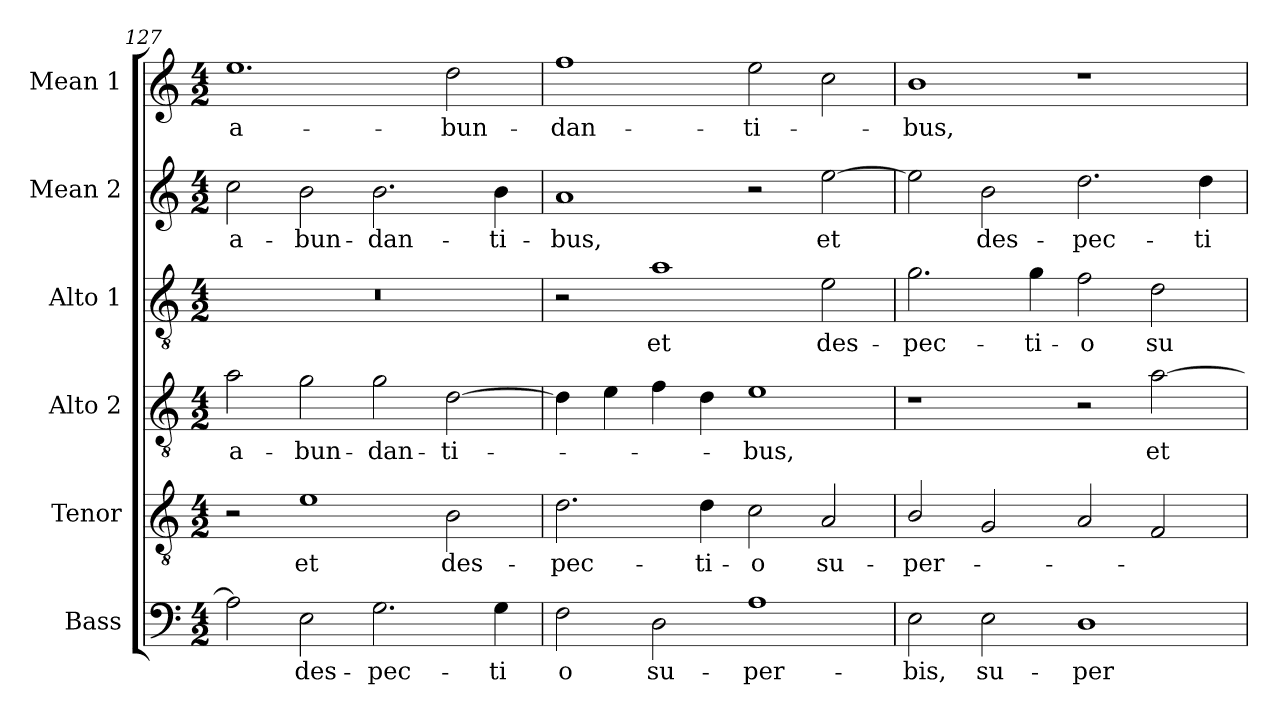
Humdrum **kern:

**kern	**text	**kern	**text	**kern	**text	**kern	**text	**kern	**text	**kern	**text
*part6	*part6	*part5	*part5	*part4	*part4	*part3	*part3	*part2	*part2	*part1	*part1
*staff6	*staff6	*staff5	*staff5	*staff4	*staff4	*staff3	*staff3	*staff2	*staff2	*staff1	*staff1
*I"Bass	*	*I"Tenor	*	*I"Alto 2	*	*I"Alto 1	*	*I"Mean 2	*	*I"Mean 1	*
*I'B.	*	*I'T.	*	*I'A2.	*	*I'A1	*	*I'M2.	*	*I'M1.	*
*clefF4	*	*clefGv2	*	*clefGv2	*	*clefGv2	*	*clefG2	*	*clefG2	*
*	*	*ITrd7c12	*	*ITrd7c12	*	*ITrd7c12	*	*	*	*	*
*k[]	*	*k[]	*	*k[]	*	*k[]	*	*k[]	*	*k[]	*
*a:	*	*a:	*	*a:	*	*a:	*	*a:	*	*a:	*
*M4/2	*	*M4/2	*	*M4/2	*	*M4/2	*	*M4/2	*	*M4/2	*
=127	=127	=127	=127	=127	=127	=127	=127	=127	=127	=127	=127
!	!	!	!	!	!LO:LY:b:color=#000000	!LO:N:vis=1	!	!	!	!	!
!	!	!	!	!	!	!	!	!	!LO:LY:b:color=#000000	!	!
!	!	!	!	!	!	!	!	!	!	!	!LO:LY:b:color=#000000
2Ai\]	.	2r	.	2Ai\	a-	0r	.	2cci\	a-	1.eei	a-
!	!LO:LY:b:color=#000000	!	!	!	!	!	!	!	!	!	!
!	!	!	!LO:LY:b:color=#000000	!	!	!	!	!	!	!	!
!	!	!	!	!	!LO:LY:b:color=#000000	!	!	!	!	!	!
!	!	!	!	!	!	!	!	!	!LO:LY:b:color=#000000	!	!
2Ei\	des-	1Ei	et	2Gi\	-bun-	.	.	2bi\	-bun-	.	.
!	!LO:LY:b:color=#000000	!	!	!	!	!	!	!	!	!	!
!	!	!	!	!	!LO:LY:b:color=#000000	!	!	!	!	!	!
!	!	!	!	!	!	!	!	!	!LO:LY:b:color=#000000	!	!
2.Gi\	-pec-	.	.	2Gi\	-dan-	.	.	2.bi\	-dan-	.	.
!	!	!	!LO:LY:b:color=#000000	!	!	!	!	!	!	!	!
!	!	!	!	!	!LO:LY:b:color=#000000	!	!	!	!	!	!
!	!	!	!	!	!	!	!	!	!	!	!LO:LY:b:color=#000000
.	.	2BBi\	des-	[>2Di\	-ti-	.	.	.	.	2ddi\	-bun-
!	!LO:LY:b:color=#000000	!	!	!	!	!	!	!	!	!	!
!	!	!	!	!	!	!	!	!	!LO:LY:b:color=#000000	!	!
4Gi\	-ti	.	.	.	.	.	.	4bi\	-ti-	.	.
=128	=128	=128	=128	=128	=128	=128	=128	=128	=128	=128	=128
!	!LO:LY:b:color=#000000	!	!	!	!	!	!	!	!	!	!
!	!	!	!LO:LY:b:color=#000000	!	!	!	!	!	!	!	!
!	!	!	!	!	!	!	!	!	!LO:LY:b:color=#000000	!	!
!	!	!	!	!	!	!	!	!	!	!	!LO:LY:b:color=#000000
2Fi\	o	2.Di\	-pec-	4Di\]	.	2r	.	1ai	-bus,	1ffi	-dan-
.	.	.	.	4Ei\	.	.	.	.	.	.	.
!	!LO:LY:b:color=#000000	!	!	!	!	!	!	!	!	!	!
!	!	!	!	!	!	!	!LO:LY:b:color=#000000	!	!	!	!
2Di\	su-	.	.	4Fi\	.	1Ai	et	.	.	.	.
!	!	!	!LO:LY:b:color=#000000	!	!	!	!	!	!	!	!
.	.	4Di\	-ti-	4Di\	.	.	.	.	.	.	.
!	!LO:LY:b:color=#000000	!	!	!	!	!	!	!	!	!	!
!	!	!	!LO:LY:b:color=#000000	!	!	!	!	!	!	!	!
!	!	!	!	!	!LO:LY:b:color=#000000	!	!	!	!	!	!
!	!	!	!	!	!	!	!	!	!	!	!LO:LY:b:color=#000000
1Ai	-per-	2Ci\	-o	1Ei	-bus,	.	.	2r	.	2eei\	-ti-
!	!	!	!LO:LY:b:color=#000000	!	!	!	!	!	!	!	!
!	!	!	!	!	!	!	!LO:LY:b:color=#000000	!	!	!	!
!	!	!	!	!	!	!	!	!	!LO:LY:b:color=#000000	!	!
.	.	2AAi/	su-	.	.	2Ei\	des-	[>2eei\	et	2cci\	.
=129	=129	=129	=129	=129	=129	=129	=129	=129	=129	=129	=129
!	!LO:LY:b:color=#000000	!	!	!	!	!	!	!	!	!	!
!	!	!	!LO:LY:b:color=#000000	!	!	!	!	!	!	!	!
!	!	!	!	!	!	!	!LO:LY:b:color=#000000	!	!	!	!
!	!	!	!	!	!	!	!	!	!	!	!LO:LY:b:color=#000000
2Ei\	-bis,	2BBi/	-per-	1r	.	2.Gi\	-pec-	2eei\]	.	1bi	-bus,
!	!LO:LY:b:color=#000000	!	!	!	!	!	!	!	!	!	!
!	!	!	!	!	!	!	!	!	!LO:LY:b:color=#000000	!	!
2Ei\	su-	2GGi/	.	.	.	.	.	2bi\	des-	.	.
!	!	!	!	!	!	!	!LO:LY:b:color=#000000	!	!	!	!
.	.	.	.	.	.	4Gi\	-ti-	.	.	.	.
!	!LO:LY:b:color=#000000	!	!	!	!	!	!	!	!	!	!
!	!	!	!	!	!	!	!LO:LY:b:color=#000000	!	!	!	!
!	!	!	!	!	!	!	!	!	!LO:LY:b:color=#000000	!	!
1Di	-per-	2AAi/	.	2r	.	2Fi\	-o	2.ddi\	-pec-	1r	.
!	!	!	!	!	!LO:LY:b:color=#000000	!	!	!	!	!	!
!	!	!	!	!	!	!	!LO:LY:b:color=#000000	!	!	!	!
.	.	2FFi/	.	[>2Ai\	et	2Di\	su-	.	.	.	.
!	!	!	!	!	!	!	!	!	!LO:LY:b:color=#000000	!	!
.	.	.	.	.	.	.	.	4ddi\	-ti-	.	.
=	=	=	=	=	=	=	=	=	=	=	=
*-	*-	*-	*-	*-	*-	*-	*-	*-	*-	*-	*-
